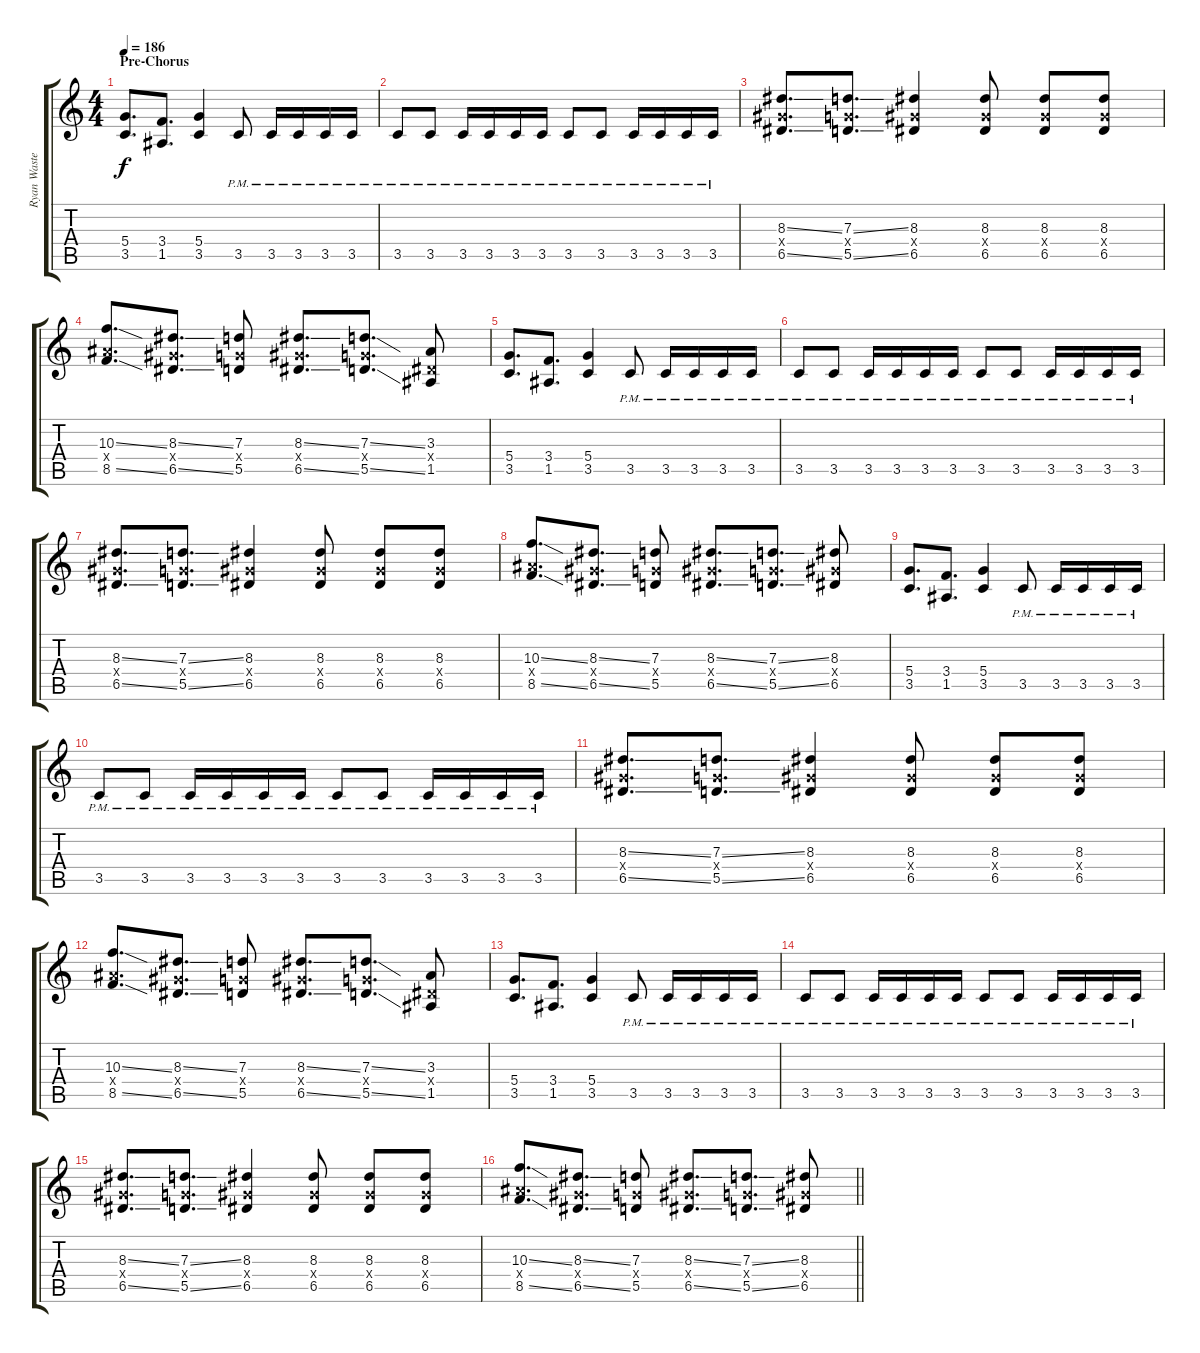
\track ("Ryan Waste (Right)" "Ryan Waste") {instrument distortionguitar}
\staff {score tabs}
\tuning (E4 B3 G3 D3 A2 E2) {hide}
\ts (4 4)
\section ("" "Pre-Chorus")
\tempo 186
\clef g2
\ks c
(5.4 3.5).8{d dy f instrument distortionguitar} (3.4 1.5).8{d} (5.4 3.5).4 3.5{pm}.8 3.5{pm}.16 3.5{pm}.16 3.5{pm}.16 3.5{pm}.16 |
3.5{pm}.8 3.5{pm}.8 3.5{pm}.16 3.5{pm}.16 3.5{pm}.16 3.5{pm}.16 3.5{pm}.8 3.5{pm}.8 3.5{pm}.16 3.5{pm}.16 3.5{pm}.16 3.5{pm}.16 |
(8.3{ss} 6.4{x} 6.5{ss}).8{d} (7.3{ss} 5.4{x} 5.5{ss}).8{d} (8.3 6.4{x} 6.5).4 (8.3 6.4{x} 6.5).8 (8.3 6.4{x} 6.5).8 (8.3 6.4{x} 6.5).8 |
(10.3{ss} 8.4{x} 8.5{ss}).8{d} (8.3{ss} 6.4{x} 6.5{ss}).8{d} (7.3 5.4{x} 5.5).8 (8.3{ss} 6.4{x} 6.5{ss}).8{d} (7.3{ss} 5.4{x} 5.5{ss}).8{d} (3.3 1.4{x} 1.5).8 |
(5.4 3.5).8{d} (3.4 1.5).8{d} (5.4 3.5).4 3.5{pm}.8 3.5{pm}.16 3.5{pm}.16 3.5{pm}.16 3.5{pm}.16 |
3.5{pm}.8 3.5{pm}.8 3.5{pm}.16 3.5{pm}.16 3.5{pm}.16 3.5{pm}.16 3.5{pm}.8 3.5{pm}.8 3.5{pm}.16 3.5{pm}.16 3.5{pm}.16 3.5{pm}.16 |
(8.3{ss} 6.4{x} 6.5{ss}).8{d} (7.3{ss} 5.4{x} 5.5{ss}).8{d} (8.3 6.4{x} 6.5).4 (8.3 6.4{x} 6.5).8 (8.3 6.4{x} 6.5).8 (8.3 6.4{x} 6.5).8 |
(10.3{ss} 8.4{x} 8.5{ss}).8{d} (8.3{ss} 6.4{x} 6.5{ss}).8{d} (7.3 5.4{x} 5.5).8 (8.3{ss} 6.4{x} 6.5{ss}).8{d} (7.3{ss} 5.4{x} 5.5{ss}).8{d} (8.3 6.4{x} 6.5).8 |
(5.4 3.5).8{d} (3.4 1.5).8{d} (5.4 3.5).4 3.5{pm}.8 3.5{pm}.16 3.5{pm}.16 3.5{pm}.16 3.5{pm}.16 |
3.5{pm}.8 3.5{pm}.8 3.5{pm}.16 3.5{pm}.16 3.5{pm}.16 3.5{pm}.16 3.5{pm}.8 3.5{pm}.8 3.5{pm}.16 3.5{pm}.16 3.5{pm}.16 3.5{pm}.16 |
(8.3{ss} 6.4{x} 6.5{ss}).8{d} (7.3{ss} 5.4{x} 5.5{ss}).8{d} (8.3 6.4{x} 6.5).4 (8.3 6.4{x} 6.5).8 (8.3 6.4{x} 6.5).8 (8.3 6.4{x} 6.5).8 |
(10.3{ss} 8.4{x} 8.5{ss}).8{d} (8.3{ss} 6.4{x} 6.5{ss}).8{d} (7.3 5.4{x} 5.5).8 (8.3{ss} 6.4{x} 6.5{ss}).8{d} (7.3{ss} 5.4{x} 5.5{ss}).8{d} (3.3 1.4{x} 1.5).8 |
(5.4 3.5).8{d} (3.4 1.5).8{d} (5.4 3.5).4 3.5{pm}.8 3.5{pm}.16 3.5{pm}.16 3.5{pm}.16 3.5{pm}.16 |
3.5{pm}.8 3.5{pm}.8 3.5{pm}.16 3.5{pm}.16 3.5{pm}.16 3.5{pm}.16 3.5{pm}.8 3.5{pm}.8 3.5{pm}.16 3.5{pm}.16 3.5{pm}.16 3.5{pm}.16 |
(8.3{ss} 6.4{x} 6.5{ss}).8{d} (7.3{ss} 5.4{x} 5.5{ss}).8{d} (8.3 6.4{x} 6.5).4 (8.3 6.4{x} 6.5).8 (8.3 6.4{x} 6.5).8 (8.3 6.4{x} 6.5).8 |
\barLineRight lightlight
(10.3{ss} 8.4{x} 8.5{ss}).8{d} (8.3{ss} 6.4{x} 6.5{ss}).8{d} (7.3 5.4{x} 5.5).8 (8.3{ss} 6.4{x} 6.5{ss}).8{d} (7.3{ss} 5.4{x} 5.5{ss}).8{d} (8.3 6.4{x} 6.5).8
